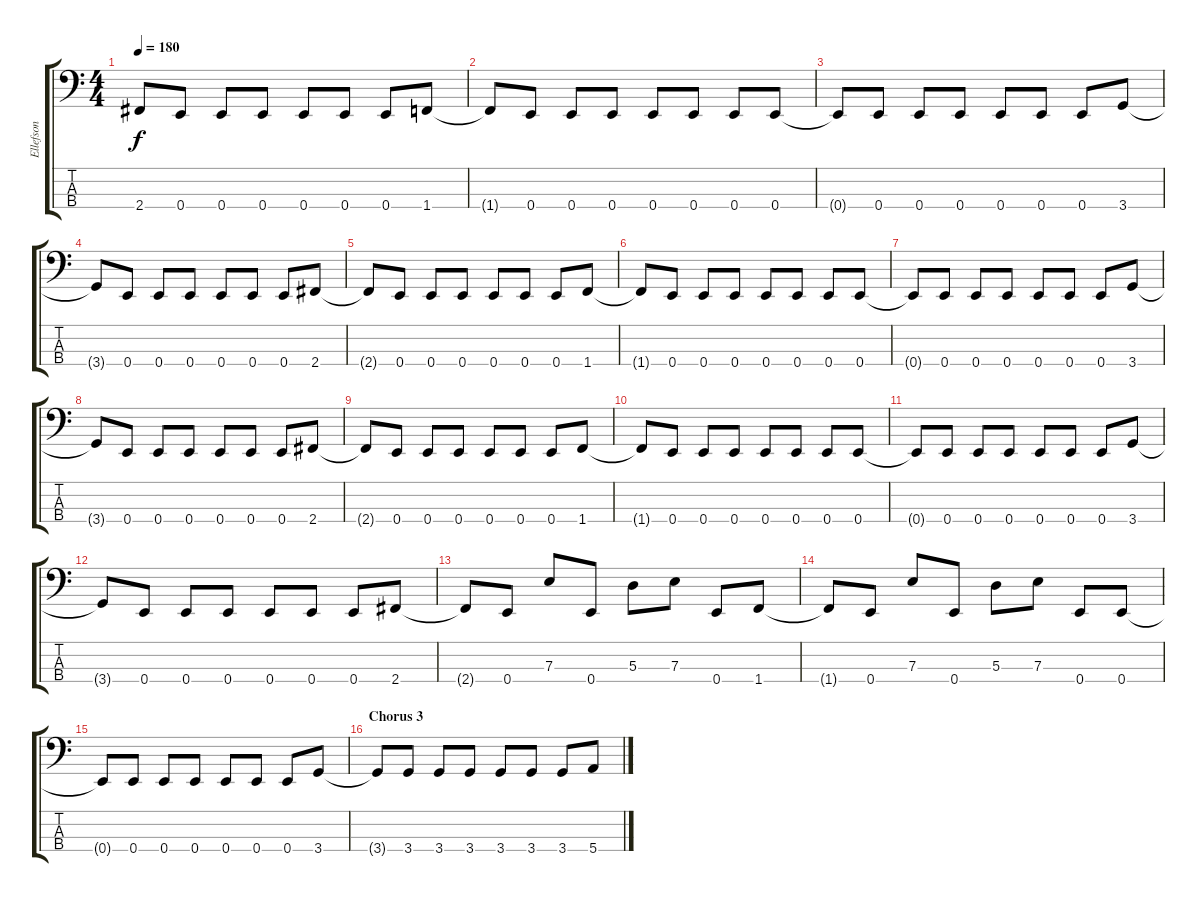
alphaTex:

\track ("Ellefson" "Ellefson") {instrument electricbassfinger}
\staff {score tabs}
\tuning (G2 D2 A1 E1) {hide}
\ts (4 4)
\tempo 180
\clef f4
\ks c
2.4{t}.8{dy f} 0.4.8 0.4.8 0.4.8 0.4.8 0.4.8 0.4.8 1.4.8 |
1.4{t}.8 0.4.8 0.4.8 0.4.8 0.4.8 0.4.8 0.4.8 0.4.8 |
0.4{t}.8 0.4.8 0.4.8 0.4.8 0.4.8 0.4.8 0.4.8 3.4.8 |
3.4{t}.8 0.4.8 0.4.8 0.4.8 0.4.8 0.4.8 0.4.8 2.4.8 |
2.4{t}.8 0.4.8 0.4.8 0.4.8 0.4.8 0.4.8 0.4.8 1.4.8 |
1.4{t}.8 0.4.8 0.4.8 0.4.8 0.4.8 0.4.8 0.4.8 0.4.8 |
0.4{t}.8 0.4.8 0.4.8 0.4.8 0.4.8 0.4.8 0.4.8 3.4.8 |
3.4{t}.8 0.4.8 0.4.8 0.4.8 0.4.8 0.4.8 0.4.8 2.4.8 |
2.4{t}.8 0.4.8 0.4.8 0.4.8 0.4.8 0.4.8 0.4.8 1.4.8 |
1.4{t}.8 0.4.8 0.4.8 0.4.8 0.4.8 0.4.8 0.4.8 0.4.8 |
0.4{t}.8 0.4.8 0.4.8 0.4.8 0.4.8 0.4.8 0.4.8 3.4.8 |
3.4{t}.8 0.4.8 0.4.8 0.4.8 0.4.8 0.4.8 0.4.8 2.4.8 |
2.4{t}.8 0.4.8 7.3.8 0.4.8 5.3.8 7.3.8 0.4.8 1.4.8 |
1.4{t}.8 0.4.8 7.3.8 0.4.8 5.3.8 7.3.8 0.4.8 0.4.8 |
0.4{t}.8 0.4.8 0.4.8 0.4.8 0.4.8 0.4.8 0.4.8 3.4.8 |
\section ("" "Chorus 3")
3.4{t}.8 3.4.8 3.4.8 3.4.8 3.4.8 3.4.8 3.4.8 5.4.8
